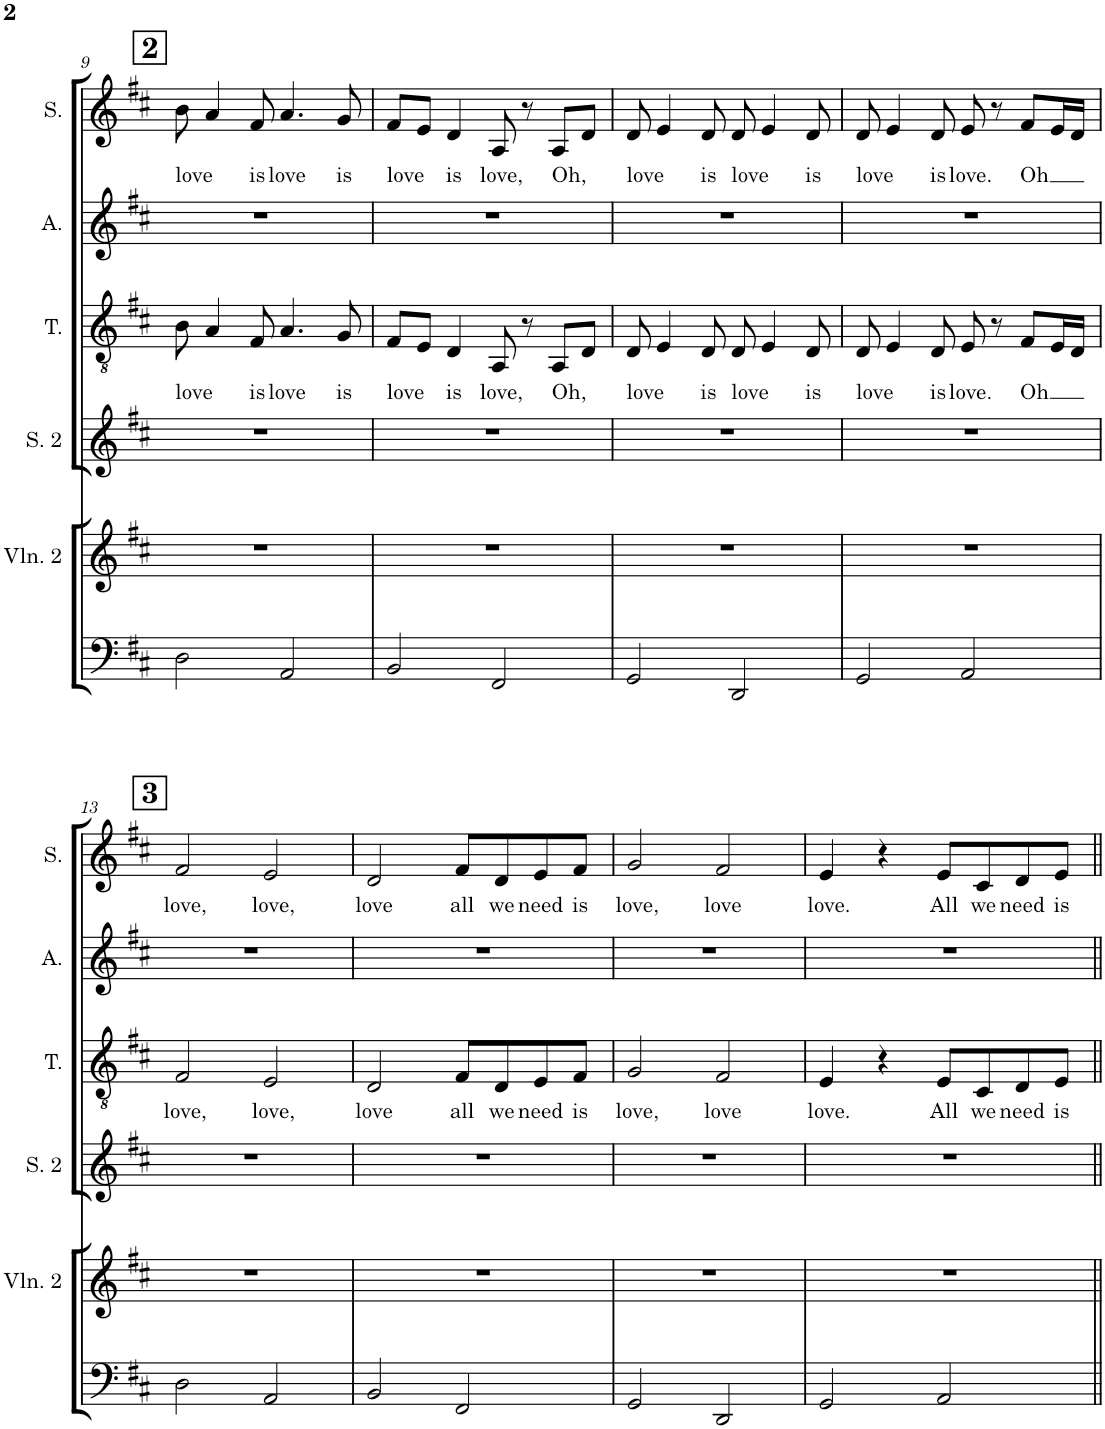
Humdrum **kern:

**kern	**kern	**kern	**kern	**text	**kern	**kern	**text
*part6	*part5	*part4	*part3	*part3	*part2	*part1	*part1
*staff6	*staff5	*staff4	*staff3	*staff3	*staff2	*staff1	*staff1
*I"Violoncello	*I"Violin 2	*I"Soprano 2	*I"Tenor	*	*I"Alto	*I"Soprano	*
*I'Vc	*I'Vln. 2	*I'S. 2	*I'T.	*	*I'A.	*I'S.	*
!!LO:PB:g=z
*clefF4	*clefG2	*clefG2	*clefGv2	*	*clefG2	*clefG2	*
*k[f#c#]	*k[f#c#]	*k[f#c#]	*k[f#c#]	*	*k[f#c#]	*k[f#c#]	*
*M4/4	*M4/4	*M4/4	*M4/4	*	*M4/4	*M4/4	*
!!LO:REH:place=s1:a:B:cj:fs=14:t=2
=9	=9	=9	=9	=9	=9	=9	=9
!	!	!	!	!LO:LY:b	!	!	!LO:LY:b
2D\	1r	1r	8B\	love	1r	8b\	love
.	.	.	4A/	.	.	4a/	.
!	!	!	!	!LO:LY:b	!	!	!LO:LY:b
.	.	.	8F#/	is	.	8f#/	is
!	!	!	!	!LO:LY:b	!	!	!LO:LY:b
2AA/	.	.	4.A/	love	.	4.a/	love
!	!	!	!	!LO:LY:b	!	!	!LO:LY:b
.	.	.	8G/	is	.	8g/	is
=10	=10	=10	=10	=10	=10	=10	=10
!	!	!	!	!LO:LY:b	!	!	!LO:LY:b
2BB/	1r	1r	8F#/L	love	1r	8f#/L	love
.	.	.	8E/J	.	.	8e/J	.
!	!	!	!	!LO:LY:b	!	!	!LO:LY:b
.	.	.	4D/	is	.	4d/	is
!	!	!	!	!LO:LY:b	!	!	!LO:LY:b
2FF#/	.	.	8AA/	love,	.	8A/	love,
.	.	.	8r	.	.	8r	.
!	!	!	!	!LO:LY:b	!	!	!LO:LY:b
.	.	.	8AA/L	Oh,	.	8A/L	Oh,
.	.	.	8D/J	.	.	8d/J	.
=11	=11	=11	=11	=11	=11	=11	=11
!	!	!	!	!LO:LY:b	!	!	!LO:LY:b
2GG/	1r	1r	8D/	love	1r	8d/	love
.	.	.	4E/	.	.	4e/	.
!	!	!	!	!LO:LY:b	!	!	!LO:LY:b
.	.	.	8D/	is	.	8d/	is
!	!	!	!	!LO:LY:b	!	!	!LO:LY:b
2DD/	.	.	8D/	love	.	8d/	love
.	.	.	4E/	.	.	4e/	.
!	!	!	!	!LO:LY:b	!	!	!LO:LY:b
.	.	.	8D/	is	.	8d/	is
=12	=12	=12	=12	=12	=12	=12	=12
!	!	!	!	!LO:LY:b	!	!	!LO:LY:b
2GG/	1r	1r	8D/	love	1r	8d/	love
.	.	.	4E/	.	.	4e/	.
!	!	!	!	!LO:LY:b	!	!	!LO:LY:b
.	.	.	8D/	is	.	8d/	is
!	!	!	!	!LO:LY:b	!	!	!LO:LY:b
2AA/	.	.	8E/	love.	.	8e/	love.
.	.	.	8r	.	.	8r	.
!	!	!	!	!LO:LY:b	!	!	!LO:LY:b
.	.	.	8F#/L	Oh	.	8f#/L	Oh
.	.	.	16E/L	.	.	16e/L	.
.	.	.	16D/JJ	.	.	16d/JJ	.
!!LO:LB:g=z
!!LO:REH:place=s1:a:B:cj:fs=14:t=3
=13	=13	=13	=13	=13	=13	=13	=13
!	!	!	!	!LO:LY:b	!	!	!LO:LY:b
2D\	1r	1r	2F#/	love,	1r	2f#/	love,
!	!	!	!	!LO:LY:b	!	!	!LO:LY:b
2AA/	.	.	2E/	love,	.	2e/	love,
=14	=14	=14	=14	=14	=14	=14	=14
!	!	!	!	!LO:LY:b	!	!	!LO:LY:b
2BB/	1r	1r	2D/	love	1r	2d/	love
!	!	!	!	!LO:LY:b	!	!	!LO:LY:b
2FF#/	.	.	8F#/L	all	.	8f#/L	all
!	!	!	!	!LO:LY:b	!	!	!LO:LY:b
.	.	.	8D/	we	.	8d/	we
!	!	!	!	!LO:LY:b	!	!	!LO:LY:b
.	.	.	8E/	need	.	8e/	need
!	!	!	!	!LO:LY:b	!	!	!LO:LY:b
.	.	.	8F#/J	is	.	8f#/J	is
=15	=15	=15	=15	=15	=15	=15	=15
!	!	!	!	!LO:LY:b	!	!	!LO:LY:b
2GG/	1r	1r	2G/	love,	1r	2g/	love,
!	!	!	!	!LO:LY:b	!	!	!LO:LY:b
2DD/	.	.	2F#/	love	.	2f#/	love
=16	=16	=16	=16	=16	=16	=16	=16
!	!	!	!	!LO:LY:b	!	!	!LO:LY:b
2GG/	1r	1r	4E/	love.	1r	4e/	love.
.	.	.	4r	.	.	4r	.
!	!	!	!	!LO:LY:b	!	!	!LO:LY:b
2AA/	.	.	8E/L	All	.	8e/L	All
!	!	!	!	!LO:LY:b	!	!	!LO:LY:b
.	.	.	8C#/	we	.	8c#/	we
!	!	!	!	!LO:LY:b	!	!	!LO:LY:b
.	.	.	8D/	need	.	8d/	need
!	!	!	!	!LO:LY:b	!	!	!LO:LY:b
.	.	.	8E/J	is	.	8e/J	is
=||	=||	=||	=||	=||	=||	=||	=||
*-	*-	*-	*-	*-	*-	*-	*-
